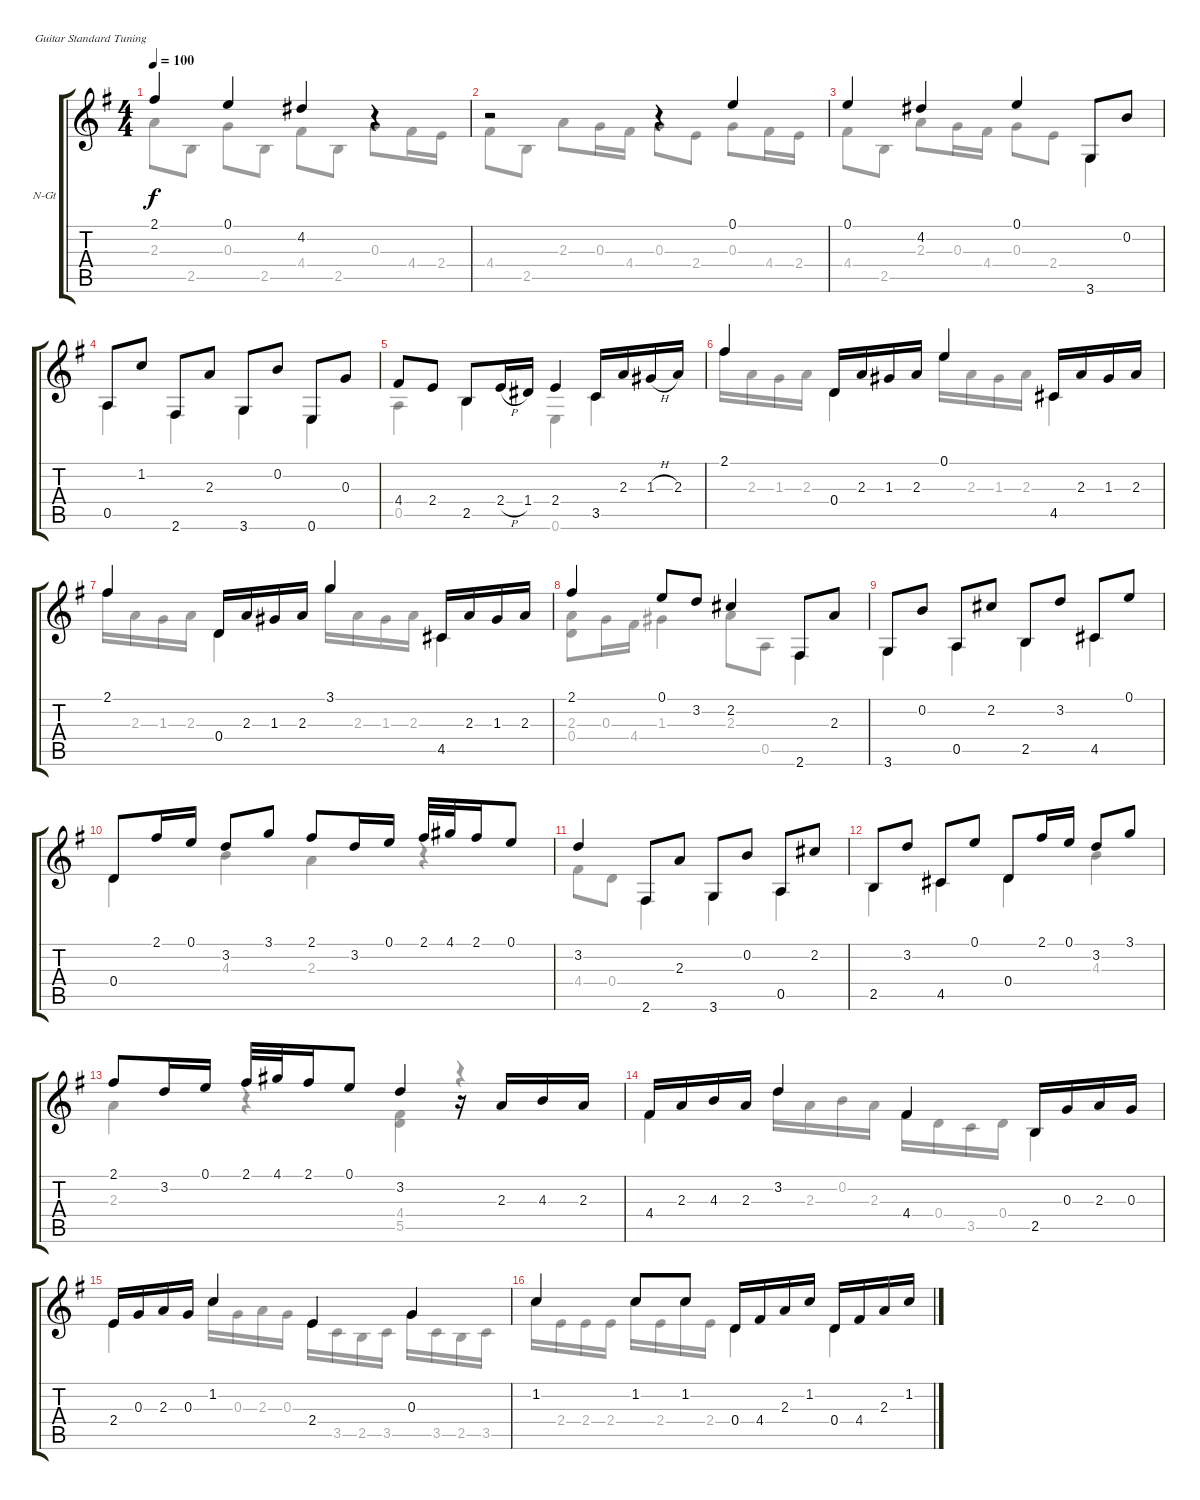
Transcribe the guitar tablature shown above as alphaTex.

\bracketExtendMode groupsimilarinstruments
\firstSystemTrackNameOrientation horizontal
\otherSystemsTrackNameOrientation horizontal
\track ("Guitar" "N-Gt") {instrument acousticguitarnylon}
\staff {score tabs}
\tuning (E4 B3 G3 D3 A2 E2)
\voice
\ts (4 4)
\tempo 100
\clef g2
\ks g
2.1.4{dy f} 0.1.4 4.2.4 r.4 |
r.2 r.4 0.1.4 |
0.1.4 4.2.4 0.1.4 3.6.8 0.2.8 |
0.5.8 1.2.8 2.6.8 2.3.8 3.6.8 0.2.8 0.6.8 0.3.8 |
4.4.8 2.4.8 2.5.8 2.4{h}.16 1.4.16 2.4.4 3.5.16 2.3.16 1.3{h}.16 2.3.16 |
2.1.4 0.4.16 2.3.16 1.3.16 2.3.16 0.1.4 4.5.16 2.3.16 1.3.16 2.3.16 |
2.1.4 0.4.16 2.3.16 1.3.16 2.3.16 3.1.4 4.5.16 2.3.16 1.3.16 2.3.16 |
2.1.4 0.1.8 3.2.8 2.2.4 2.6.8 2.3.8 |
3.6.8 0.2.8 0.5.8 2.2.8 2.5.8 3.2.8 4.5.8 0.1.8 |
0.4.8 2.1.16 0.1.16 3.2.8 3.1.8 2.1.8 3.2.16 0.1.16 2.1.32 4.1.32 2.1.16 0.1.8 |
3.2.4 2.6.8 2.3.8 3.6.8 0.2.8 0.5.8 2.2.8 |
2.5.8 3.2.8 4.5.8 0.1.8 0.4.8 2.1.16 0.1.16 3.2.8 3.1.8 |
2.1.8 3.2.16 0.1.16 2.1.32 4.1.32 2.1.16 0.1.8 3.2.4 r.16 2.3.16 4.3.16 2.3.16 |
4.4.16 2.3.16 4.3.16 2.3.16 3.2.4 4.4.4 2.5.16 0.3.16 2.3.16 0.3.16 |
2.4.16 0.3.16 2.3.16 0.3.16 1.2.4 2.4.4 0.3.4 |
1.2.4 1.2.8 1.2.8 0.4.16 4.4.16 2.3.16 1.2.16 0.4.16 4.4.16 2.3.16 1.2.16
\voice
\clef g2
\ottava regular
\simile none
\ks g
2.3.8{dy f} 2.5.8 0.3.8 2.5.8 4.4.8 2.5.8 0.3.8 4.4.16 2.4.16 |
4.4.8 2.5.8 2.3.8 0.3.16 4.4.16 0.3.8 2.4.8 0.3.8 4.4.16 2.4.16 |
4.4.8 2.5.8 2.3.8 0.3.16 4.4.16 0.3.8 2.4.8 3.6.4 |
0.5.4 2.6.4 3.6.4 0.6.4 |
0.5.4 2.5.4 0.6.4 3.5.4 |
2.1.16 2.3.16 1.3.16 2.3.16 0.4.4 0.1.16 2.3.16 1.3.16 2.3.16 4.5.4 |
2.1.16 2.3.16 1.3.16 2.3.16 0.4.4 3.1.16 2.3.16 1.3.16 2.3.16 4.5.4 |
(2.3 0.4).8 0.3.16 4.4.16 1.3.4 2.3.8 0.5.8 2.6.4 |
3.6.4 0.5.4 2.5.4 4.5.4 |
0.4.4 4.3.4 2.3.4 r.4 |
4.4.8 0.4.8 2.6.4 3.6.4 0.5.4 |
2.5.4 4.5.4 0.4.4 4.3.4 |
2.3.4 r.4 (4.4 5.5).4 r.4 |
4.4.4 3.2.16 2.3.16 0.2.16 2.3.16 4.4.16 0.4.16 3.5.16 0.4.16 2.5.4 |
2.4.4 1.2.16 0.3.16 2.3.16 0.3.16 2.4.16 3.5.16 2.5.16 3.5.16 0.3.16 3.5.16 2.5.16 3.5.16 |
1.2.16 2.4.16 2.4.16 2.4.16 1.2.16 2.4.16 1.2.16 2.4.16 0.4.4 0.4.4
